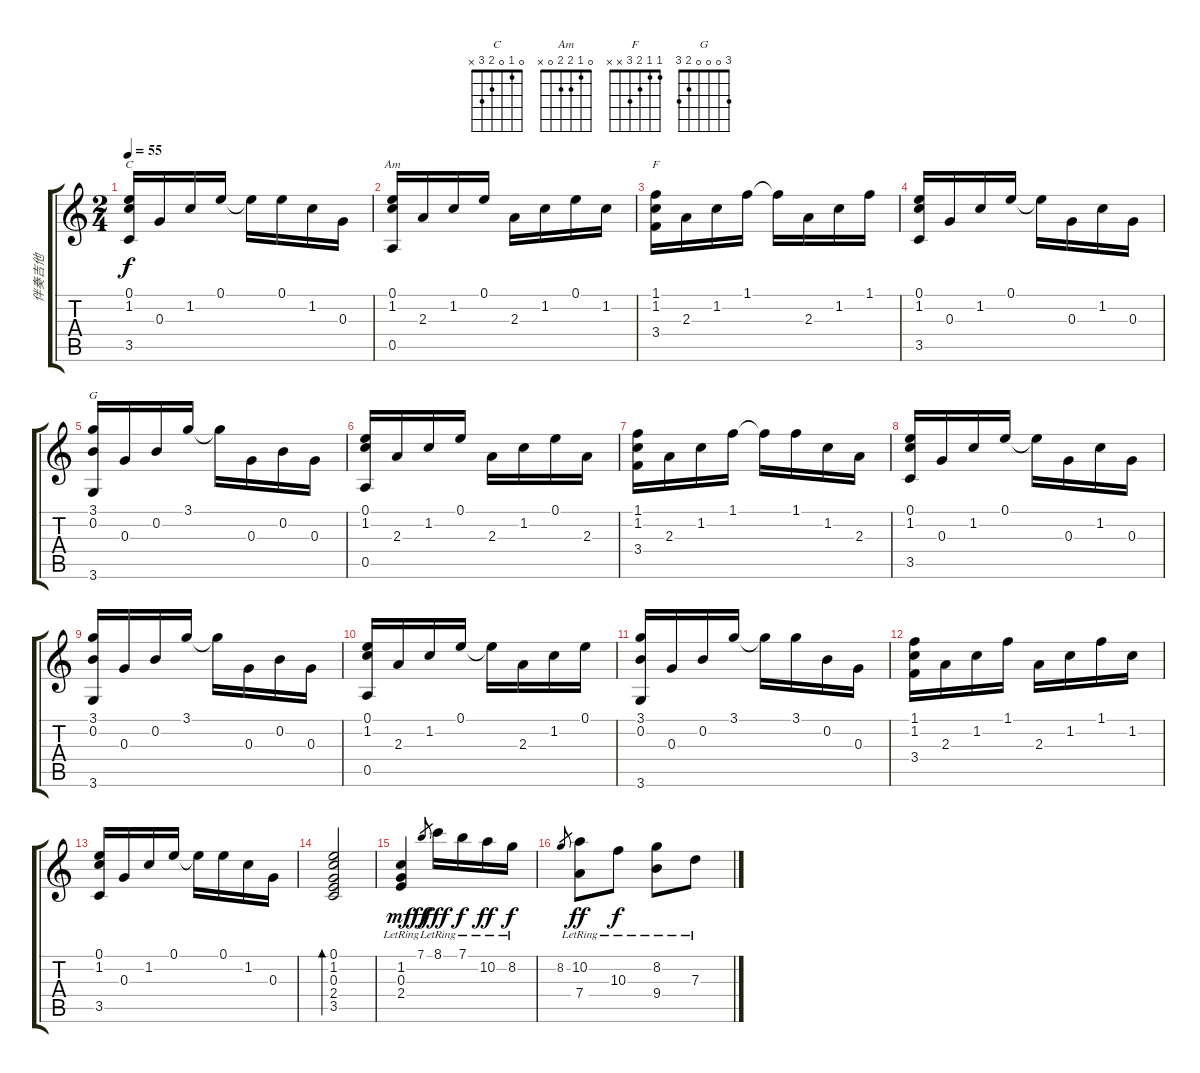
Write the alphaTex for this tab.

\track ("伴奏吉他" "伴奏吉他") {instrument acousticguitarnylon}
\staff {score tabs}
\tuning (E4 B3 G3 D3 A2 E2) {hide}
\chord ("C" 0 1 0 2 3 x)
\chord ("Am" 0 1 2 2 0 x)
\chord ("F" 1 1 2 3 x x)
\chord ("G" 3 0 0 0 2 3)
\ts (2 4)
\tempo 55
\clef g2
\ks c
(0.1 1.2 3.5).16{ch "C" dy f} 0.3.16 1.2.16 0.1.16 0.1{t}.16 0.1.16 1.2.16 0.3.16 |
(0.1 1.2 0.5).16{ch "Am"} 2.3.16 1.2.16 0.1.16 2.3.16 1.2.16 0.1.16 1.2.16 |
(1.1 1.2 3.4).16{ch "F"} 2.3.16 1.2.16 1.1.16 1.1{t}.16 2.3.16 1.2.16 1.1.16 |
(0.1 1.2 3.5).16 0.3.16 1.2.16 0.1.16 0.1{t}.16 0.3.16 1.2.16 0.3.16 |
(3.1 0.2 3.6).16{ch "G"} 0.3.16 0.2.16 3.1.16 3.1{t}.16 0.3.16 0.2.16 0.3.16 |
(0.1 1.2 0.5).16 2.3.16 1.2.16 0.1.16 2.3.16 1.2.16 0.1.16 2.3.16 |
(1.1 1.2 3.4).16 2.3.16 1.2.16 1.1.16 1.1{t}.16 1.1.16 1.2.16 2.3.16 |
(0.1 1.2 3.5).16 0.3.16 1.2.16 0.1.16 0.1{t}.16 0.3.16 1.2.16 0.3.16 |
(3.1 0.2 3.6).16 0.3.16 0.2.16 3.1.16 3.1{t}.16 0.3.16 0.2.16 0.3.16 |
(0.1 1.2 0.5).16 2.3.16 1.2.16 0.1.16 0.1{t}.16 2.3.16 1.2.16 0.1.16 |
(3.1 0.2 3.6).16 0.3.16 0.2.16 3.1.16 3.1{t}.16 3.1.16 0.2.16 0.3.16 |
(1.1 1.2 3.4).16 2.3.16 1.2.16 1.1.16 2.3.16 1.2.16 1.1.16 1.2.16 |
(0.1 1.2 3.5).16 0.3.16 1.2.16 0.1.16 0.1{t}.16 0.1.16 1.2.16 0.3.16 |
(0.1 1.2 0.3 2.4 3.5).2{bd 120} |
(1.2{lr} 0.3{lr} 2.4{lr}).4{dy mf} 7.1.8{gr dy ff} 8.1{lr}.16{dy fff} 7.1{lr}.16{dy f} 10.2{lr}.16{dy ff} 8.2{lr}.16{dy f} |
8.2.8{gr} (10.2{lr} 7.4{lr}).8{dy ff} 10.3{lr}.8{dy f} (8.2{lr} 9.4{lr}).8 7.3{lr}.8
